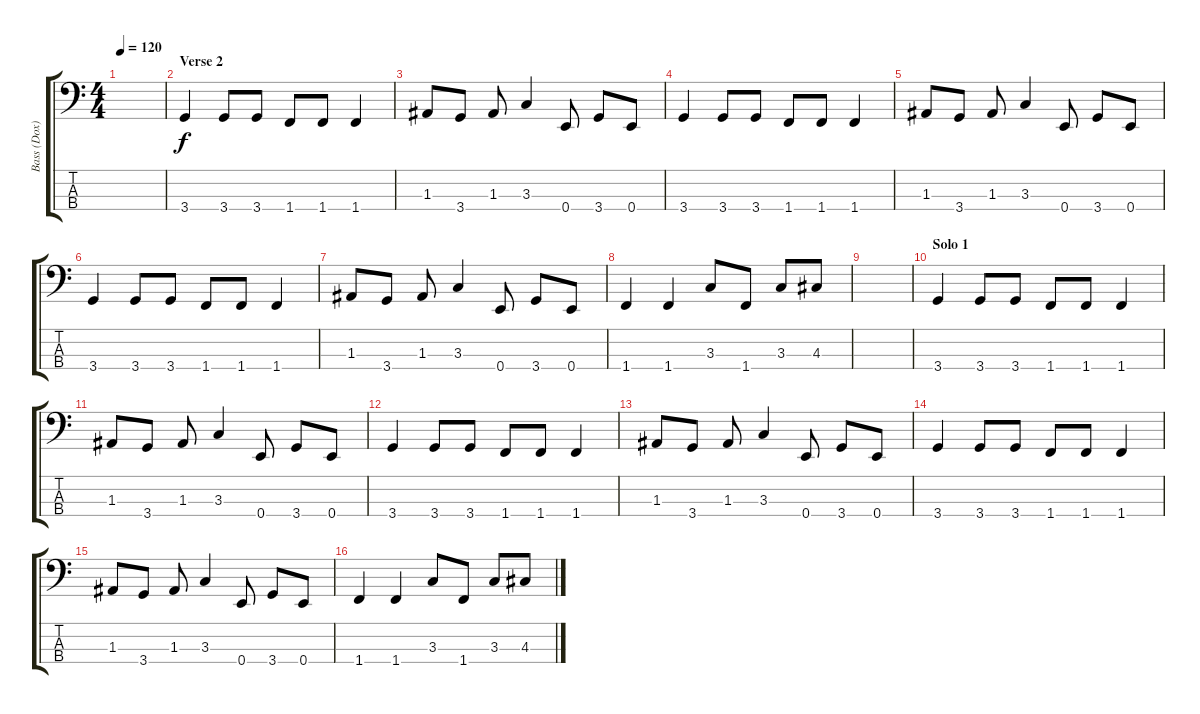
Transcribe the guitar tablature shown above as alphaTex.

\track ("Bass (Dox)" "Bass (Dox)") {instrument acousticbass}
\staff {score tabs}
\tuning (G2 D2 A1 E1) {hide}
\ts (4 4)
\tempo 120
\clef f4
\ks c
|
\section ("" "Verse 2")
3.4.4 3.4.8 3.4.8 1.4.8 1.4.8 1.4.4 |
1.3.8 3.4.8 1.3.8 3.3.4 0.4.8 3.4.8 0.4.8 |
3.4.4 3.4.8 3.4.8 1.4.8 1.4.8 1.4.4 |
1.3.8 3.4.8 1.3.8 3.3.4 0.4.8 3.4.8 0.4.8 |
3.4.4 3.4.8 3.4.8 1.4.8 1.4.8 1.4.4 |
1.3.8 3.4.8 1.3.8 3.3.4 0.4.8 3.4.8 0.4.8 |
1.4.4 1.4.4 3.3.8 1.4.8 3.3.8 4.3.8 |
|
\section ("" "Solo 1")
3.4.4 3.4.8 3.4.8 1.4.8 1.4.8 1.4.4 |
1.3.8 3.4.8 1.3.8 3.3.4 0.4.8 3.4.8 0.4.8 |
3.4.4 3.4.8 3.4.8 1.4.8 1.4.8 1.4.4 |
1.3.8 3.4.8 1.3.8 3.3.4 0.4.8 3.4.8 0.4.8 |
3.4.4 3.4.8 3.4.8 1.4.8 1.4.8 1.4.4 |
1.3.8 3.4.8 1.3.8 3.3.4 0.4.8 3.4.8 0.4.8 |
1.4.4 1.4.4 3.3.8 1.4.8 3.3.8 4.3.8
